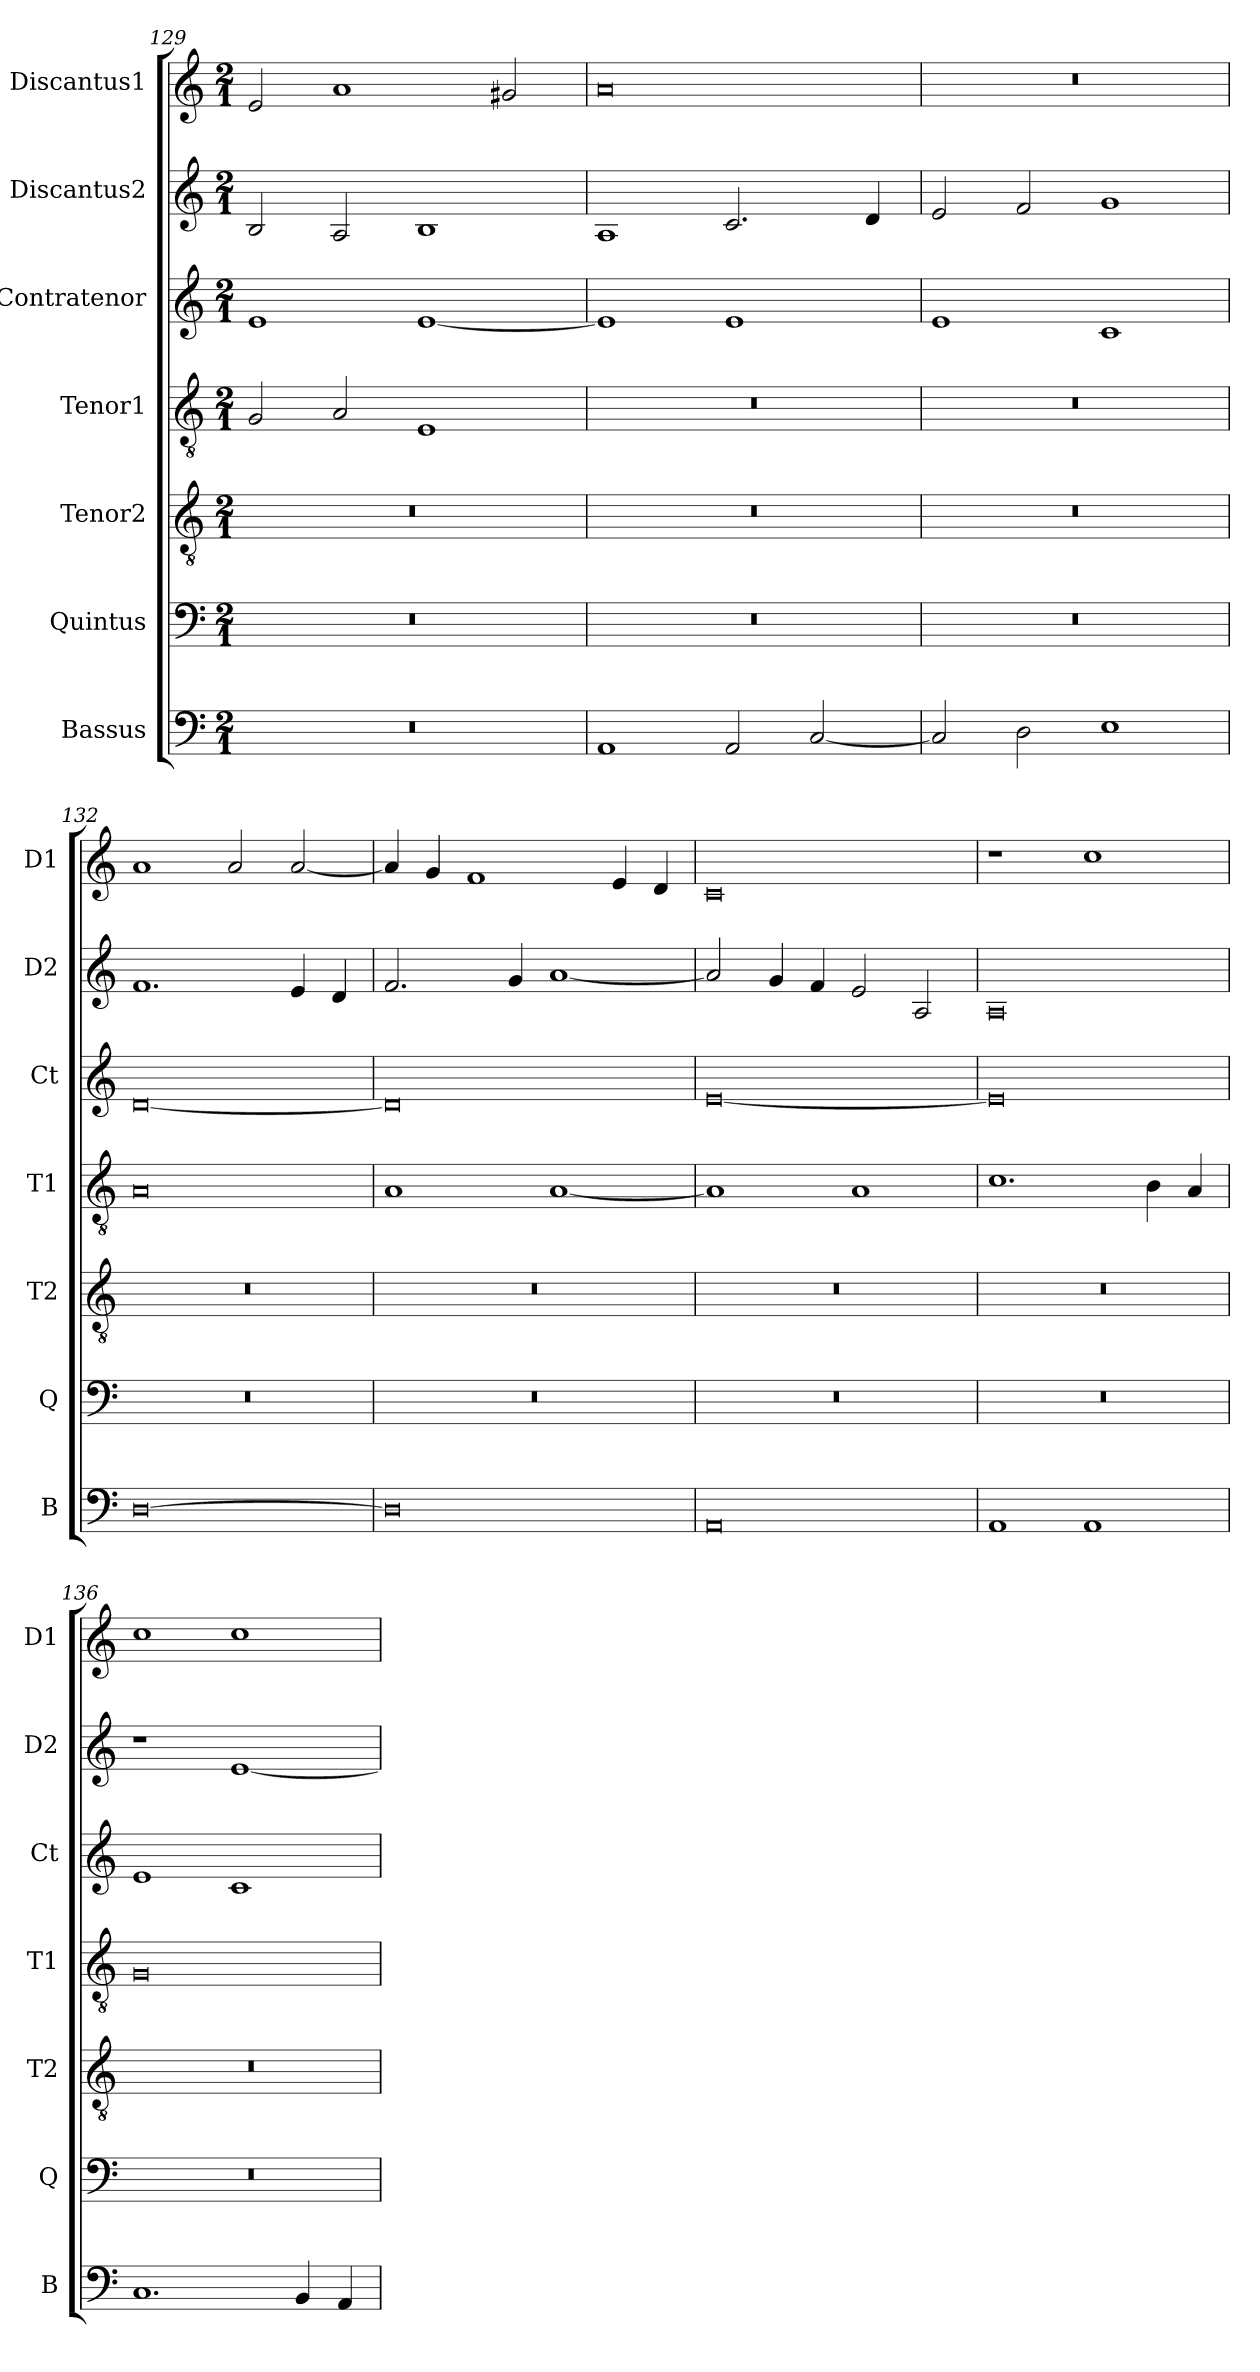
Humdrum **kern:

**kern	**kern	**kern	**kern	**kern	**kern	**kern
*part7	*part6	*part5	*part4	*part3	*part2	*part1
*staff7	*staff6	*staff5	*staff4	*staff3	*staff2	*staff1
*I"Bassus	*I"Quintus	*I"Tenor2	*I"Tenor1	*I"Contratenor	*I"Discantus2	*I"Discantus1
*I'B	*I'Q	*I'T2	*I'T1	*I'Ct	*I'D2	*I'D1
*clefF4	*clefF4	*clefGv2	*clefGv2	*clefG2	*clefG2	*clefG2
*k[]	*k[]	*k[]	*k[]	*k[]	*k[]	*k[]
*M2/1	*M2/1	*M2/1	*M2/1	*M2/1	*M2/1	*M2/1
=129	=129	=129	=129	=129	=129	=129
0r	0r	0r	2G/	1e/	2B/	2e/
.	.	.	2A/	.	2A/	1a/
.	.	.	1E/	[1e/	1B/	.
.	.	.	.	.	.	2g#X/
=130	=130	=130	=130	=130	=130	=130
1AA/	0r	0r	0r	1e/]	1A/	0a/
2AA/	.	.	.	1e/	2.c/	.
[2C/	.	.	.	.	.	.
.	.	.	.	.	4d/	.
=131	=131	=131	=131	=131	=131	=131
2C/]	0r	0r	0r	1e/	2e/	0r
2D\	.	.	.	.	2f/	.
1E\	.	.	.	1c/	1g/	.
=132	=132	=132	=132	=132	=132	=132
[0D\	0r	0r	0A/	[0d/	1.f/	1a/
.	.	.	.	.	.	2a/
.	.	.	.	.	4e/	[2a/
.	.	.	.	.	4d/	.
=133	=133	=133	=133	=133	=133	=133
0D\]	0r	0r	1A/	0d/]	2.f/	4a/]
.	.	.	.	.	.	4g/
.	.	.	.	.	.	1f/
.	.	.	.	.	4g/	.
.	.	.	[1A/	.	[1a/	.
.	.	.	.	.	.	4e/
.	.	.	.	.	.	4d/
=134	=134	=134	=134	=134	=134	=134
0AA/	0r	0r	1A/]	[0e/	2a/]	0c/
.	.	.	.	.	4g/	.
.	.	.	.	.	4f/	.
.	.	.	1A/	.	2e/	.
.	.	.	.	.	2A/	.
=135	=135	=135	=135	=135	=135	=135
1AA/	0r	0r	1.c\	0e/]	0A/	1r
1AA/	.	.	.	.	.	1cc\
.	.	.	4B\	.	.	.
.	.	.	4A/	.	.	.
=136	=136	=136	=136	=136	=136	=136
1.C/	0r	0r	0G/	1e/	1r	1cc\
.	.	.	.	1c/	[1e/	1cc\
4BB/	.	.	.	.	.	.
4AA/	.	.	.	.	.	.
=	=	=	=	=	=	=
*-	*-	*-	*-	*-	*-	*-
